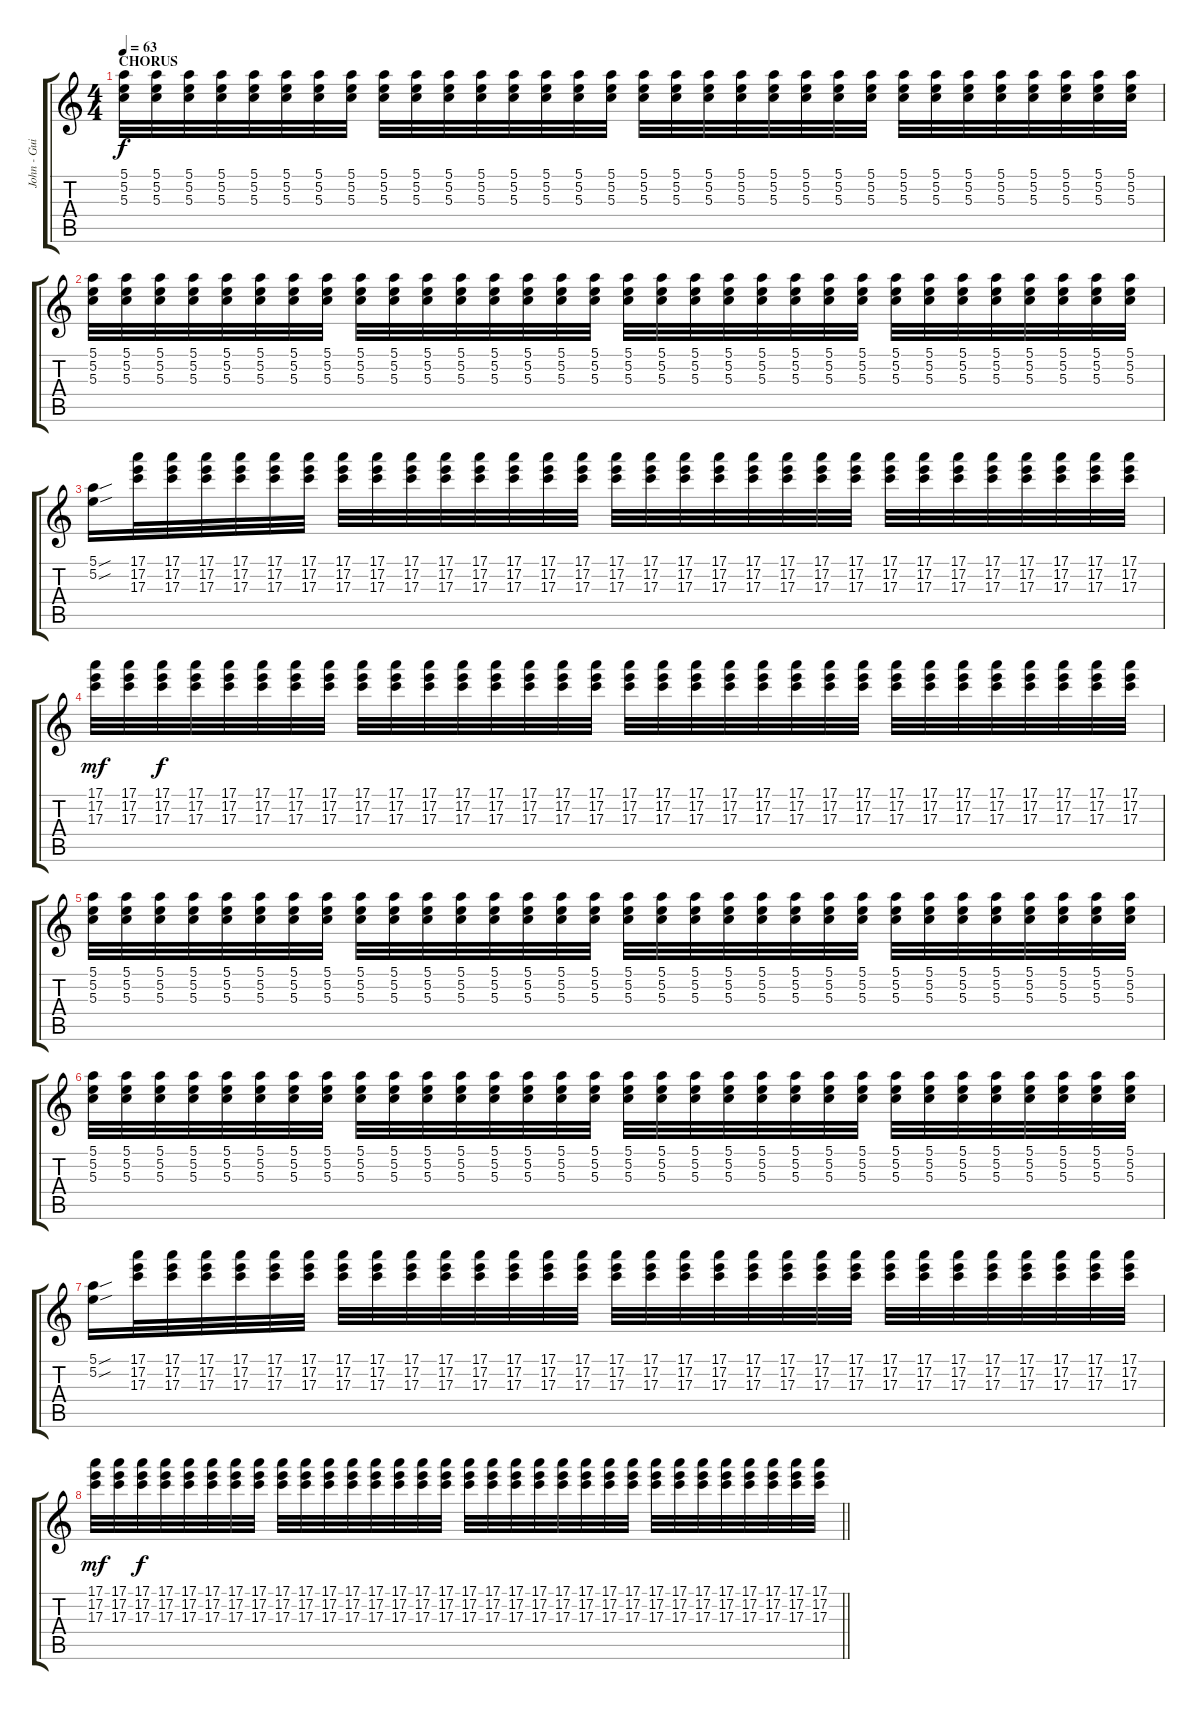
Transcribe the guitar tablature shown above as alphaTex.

\track ("John - Guitar" "John - Gui") {instrument electricguitarjazz}
\staff {score tabs}
\tuning (E4 B3 G3 D3 A2 E2) {hide}
\ts (4 4)
\section ("" "CHORUS")
\tempo 63
\clef g2
\ks c
(5.1 5.2 5.3).32{dy f volume 10 instrument electricguitarjazz} (5.1 5.2 5.3).32 (5.1 5.2 5.3).32 (5.1 5.2 5.3).32 (5.1 5.2 5.3).32 (5.1 5.2 5.3).32 (5.1 5.2 5.3).32 (5.1 5.2 5.3).32 (5.1 5.2 5.3).32 (5.1 5.2 5.3).32 (5.1 5.2 5.3).32 (5.1 5.2 5.3).32 (5.1 5.2 5.3).32 (5.1 5.2 5.3).32 (5.1 5.2 5.3).32 (5.1 5.2 5.3).32 (5.1 5.2 5.3).32 (5.1 5.2 5.3).32 (5.1 5.2 5.3).32 (5.1 5.2 5.3).32 (5.1 5.2 5.3).32 (5.1 5.2 5.3).32 (5.1 5.2 5.3).32 (5.1 5.2 5.3).32 (5.1 5.2 5.3).32 (5.1 5.2 5.3).32 (5.1 5.2 5.3).32 (5.1 5.2 5.3).32 (5.1 5.2 5.3).32 (5.1 5.2 5.3).32 (5.1 5.2 5.3).32 (5.1 5.2 5.3).32 |
(5.1 5.2 5.3).32{volume 10 instrument electricguitarjazz} (5.1 5.2 5.3).32 (5.1 5.2 5.3).32 (5.1 5.2 5.3).32 (5.1 5.2 5.3).32 (5.1 5.2 5.3).32 (5.1 5.2 5.3).32 (5.1 5.2 5.3).32 (5.1 5.2 5.3).32 (5.1 5.2 5.3).32 (5.1 5.2 5.3).32 (5.1 5.2 5.3).32 (5.1 5.2 5.3).32 (5.1 5.2 5.3).32 (5.1 5.2 5.3).32 (5.1 5.2 5.3).32 (5.1 5.2 5.3).32 (5.1 5.2 5.3).32 (5.1 5.2 5.3).32 (5.1 5.2 5.3).32 (5.1 5.2 5.3).32 (5.1 5.2 5.3).32 (5.1 5.2 5.3).32 (5.1 5.2 5.3).32 (5.1 5.2 5.3).32 (5.1 5.2 5.3).32 (5.1 5.2 5.3).32 (5.1 5.2 5.3).32 (5.1 5.2 5.3).32 (5.1 5.2 5.3).32 (5.1 5.2 5.3).32 (5.1 5.2 5.3).32 |
(5.1{sou} 5.2{sou}).16 (17.1 17.2 17.3).32 (17.1 17.2 17.3).32 (17.1 17.2 17.3).32 (17.1 17.2 17.3).32 (17.1 17.2 17.3).32 (17.1 17.2 17.3).32 (17.1 17.2 17.3).32 (17.1 17.2 17.3).32 (17.1 17.2 17.3).32 (17.1 17.2 17.3).32 (17.1 17.2 17.3).32 (17.1 17.2 17.3).32 (17.1 17.2 17.3).32 (17.1 17.2 17.3).32 (17.1 17.2 17.3).32 (17.1 17.2 17.3).32 (17.1 17.2 17.3).32 (17.1 17.2 17.3).32 (17.1 17.2 17.3).32 (17.1 17.2 17.3).32 (17.1 17.2 17.3).32 (17.1 17.2 17.3).32 (17.1 17.2 17.3).32 (17.1 17.2 17.3).32 (17.1 17.2 17.3).32 (17.1 17.2 17.3).32 (17.1 17.2 17.3).32 (17.1 17.2 17.3).32 (17.1 17.2 17.3).32 (17.1 17.2 17.3).32 |
(17.1 17.2 17.3).32{dy mf} (17.1 17.2 17.3).32 (17.1 17.2 17.3).32{dy f} (17.1 17.2 17.3).32 (17.1 17.2 17.3).32 (17.1 17.2 17.3).32 (17.1 17.2 17.3).32 (17.1 17.2 17.3).32 (17.1 17.2 17.3).32 (17.1 17.2 17.3).32 (17.1 17.2 17.3).32 (17.1 17.2 17.3).32 (17.1 17.2 17.3).32 (17.1 17.2 17.3).32 (17.1 17.2 17.3).32 (17.1 17.2 17.3).32 (17.1 17.2 17.3).32 (17.1 17.2 17.3).32 (17.1 17.2 17.3).32 (17.1 17.2 17.3).32 (17.1 17.2 17.3).32 (17.1 17.2 17.3).32 (17.1 17.2 17.3).32 (17.1 17.2 17.3).32 (17.1 17.2 17.3).32 (17.1 17.2 17.3).32 (17.1 17.2 17.3).32 (17.1 17.2 17.3).32 (17.1 17.2 17.3).32 (17.1 17.2 17.3).32 (17.1 17.2 17.3).32 (17.1 17.2 17.3).32 |
(5.1 5.2 5.3).32{volume 10 instrument electricguitarjazz} (5.1 5.2 5.3).32 (5.1 5.2 5.3).32 (5.1 5.2 5.3).32 (5.1 5.2 5.3).32 (5.1 5.2 5.3).32 (5.1 5.2 5.3).32 (5.1 5.2 5.3).32 (5.1 5.2 5.3).32 (5.1 5.2 5.3).32 (5.1 5.2 5.3).32 (5.1 5.2 5.3).32 (5.1 5.2 5.3).32 (5.1 5.2 5.3).32 (5.1 5.2 5.3).32 (5.1 5.2 5.3).32 (5.1 5.2 5.3).32 (5.1 5.2 5.3).32 (5.1 5.2 5.3).32 (5.1 5.2 5.3).32 (5.1 5.2 5.3).32 (5.1 5.2 5.3).32 (5.1 5.2 5.3).32 (5.1 5.2 5.3).32 (5.1 5.2 5.3).32 (5.1 5.2 5.3).32 (5.1 5.2 5.3).32 (5.1 5.2 5.3).32 (5.1 5.2 5.3).32 (5.1 5.2 5.3).32 (5.1 5.2 5.3).32 (5.1 5.2 5.3).32 |
(5.1 5.2 5.3).32{volume 10 instrument electricguitarjazz} (5.1 5.2 5.3).32 (5.1 5.2 5.3).32 (5.1 5.2 5.3).32 (5.1 5.2 5.3).32 (5.1 5.2 5.3).32 (5.1 5.2 5.3).32 (5.1 5.2 5.3).32 (5.1 5.2 5.3).32 (5.1 5.2 5.3).32 (5.1 5.2 5.3).32 (5.1 5.2 5.3).32 (5.1 5.2 5.3).32 (5.1 5.2 5.3).32 (5.1 5.2 5.3).32 (5.1 5.2 5.3).32 (5.1 5.2 5.3).32 (5.1 5.2 5.3).32 (5.1 5.2 5.3).32 (5.1 5.2 5.3).32 (5.1 5.2 5.3).32 (5.1 5.2 5.3).32 (5.1 5.2 5.3).32 (5.1 5.2 5.3).32 (5.1 5.2 5.3).32 (5.1 5.2 5.3).32 (5.1 5.2 5.3).32 (5.1 5.2 5.3).32 (5.1 5.2 5.3).32 (5.1 5.2 5.3).32 (5.1 5.2 5.3).32 (5.1 5.2 5.3).32 |
(5.1{sou} 5.2{sou}).16 (17.1 17.2 17.3).32 (17.1 17.2 17.3).32 (17.1 17.2 17.3).32 (17.1 17.2 17.3).32 (17.1 17.2 17.3).32 (17.1 17.2 17.3).32 (17.1 17.2 17.3).32 (17.1 17.2 17.3).32 (17.1 17.2 17.3).32 (17.1 17.2 17.3).32 (17.1 17.2 17.3).32 (17.1 17.2 17.3).32 (17.1 17.2 17.3).32 (17.1 17.2 17.3).32 (17.1 17.2 17.3).32 (17.1 17.2 17.3).32 (17.1 17.2 17.3).32 (17.1 17.2 17.3).32 (17.1 17.2 17.3).32 (17.1 17.2 17.3).32 (17.1 17.2 17.3).32 (17.1 17.2 17.3).32 (17.1 17.2 17.3).32 (17.1 17.2 17.3).32 (17.1 17.2 17.3).32 (17.1 17.2 17.3).32 (17.1 17.2 17.3).32 (17.1 17.2 17.3).32 (17.1 17.2 17.3).32 (17.1 17.2 17.3).32 |
\barLineRight lightlight
(17.1 17.2 17.3).32{dy mf} (17.1 17.2 17.3).32 (17.1 17.2 17.3).32{dy f} (17.1 17.2 17.3).32 (17.1 17.2 17.3).32 (17.1 17.2 17.3).32 (17.1 17.2 17.3).32 (17.1 17.2 17.3).32 (17.1 17.2 17.3).32 (17.1 17.2 17.3).32 (17.1 17.2 17.3).32 (17.1 17.2 17.3).32 (17.1 17.2 17.3).32 (17.1 17.2 17.3).32 (17.1 17.2 17.3).32 (17.1 17.2 17.3).32 (17.1 17.2 17.3).32 (17.1 17.2 17.3).32 (17.1 17.2 17.3).32 (17.1 17.2 17.3).32 (17.1 17.2 17.3).32 (17.1 17.2 17.3).32 (17.1 17.2 17.3).32 (17.1 17.2 17.3).32 (17.1 17.2 17.3).32 (17.1 17.2 17.3).32 (17.1 17.2 17.3).32 (17.1 17.2 17.3).32 (17.1 17.2 17.3).32 (17.1 17.2 17.3).32 (17.1 17.2 17.3).32 (17.1 17.2 17.3).32
